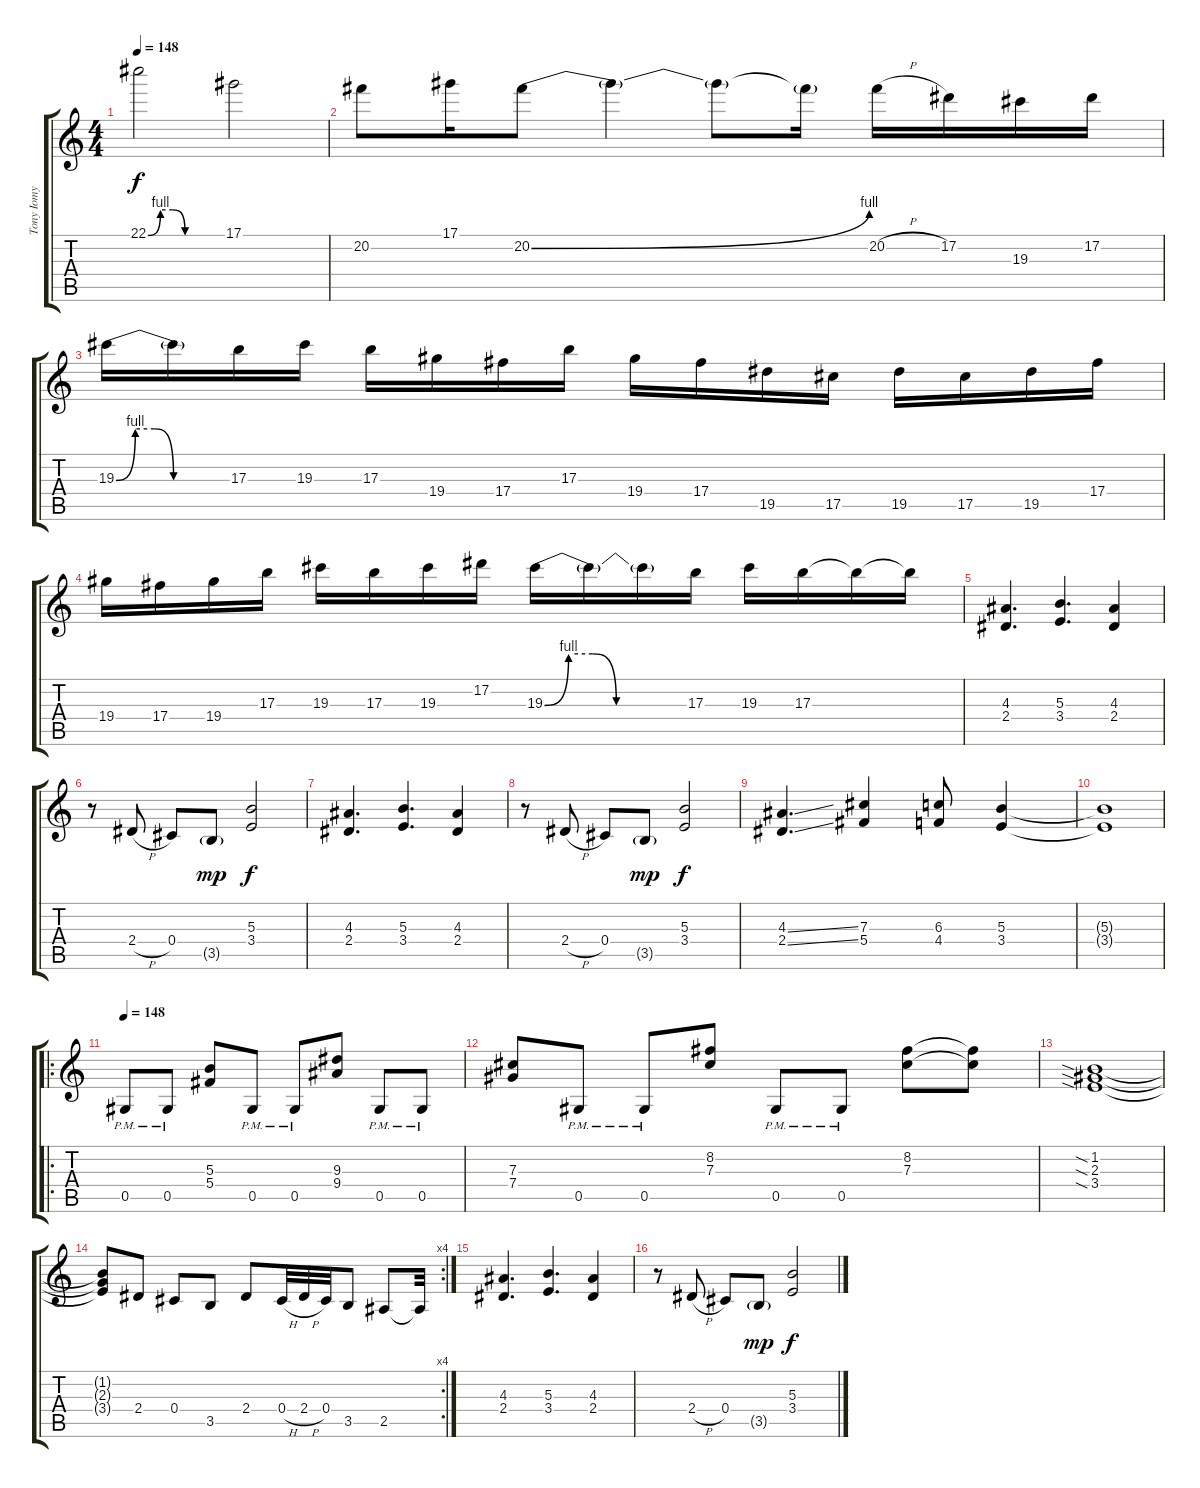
\track ("Tony Iomy" "Tony Iomy") {instrument acousticguitarsteel}
\staff {score tabs}
\tuning (Eb4 Bb3 Gb3 Db3 Ab2 Eb2) {hide}
\ts (4 4)
\tempo 148
\clef g2
\ks aminor
22.1{be (custom 0 0 10 4 20 4 30 0 60 0)}.2{dy f} 17.1.2 |
20.2.8 17.1.16 20.2{be (bend 0 0 60 4)}.8 20.2{t}.4 20.2{t}.8 20.2{t}.16 20.2{h}.16 17.2.16 19.3.16 17.2.16 |
19.3{be (custom 0 0 10 4 20 4 30 0 60 0)}.16 19.3{t}.16 17.3.16 19.3.16 17.3.16 19.4.16 17.4.16 17.3.16 19.4.16 17.4.16 19.5.16 17.5.16 19.5.16 17.5.16 19.5.16 17.4.16 |
19.4.16 17.4.16 19.4.16 17.3.16 19.3.16 17.3.16 19.3.16 17.2.16 19.3{be (custom 0 0 10 4 20 4 30 0 60 0)}.16 19.3{t}.16 19.3{t}.16 17.3.16 19.3.16 17.3.16 17.3{t}.16 17.3{t}.16 |
(4.3 2.4).4{d} (5.3 3.4).4{d} (4.3 2.4).4 |
r.8 2.4{h}.8 0.4.8 3.5{g}.8{dy mp} (5.3 3.4).2{dy f} |
(4.3 2.4).4{d} (5.3 3.4).4{d} (4.3 2.4).4 |
r.8 2.4{h}.8 0.4.8 3.5{g}.8{dy mp} (5.3 3.4).2{dy f} |
(4.3{ss} 2.4{ss}).4{d} (7.3 5.4).4 (6.3 4.4).8 (5.3 3.4).4 |
(5.3{t} 3.4{t}).1 |
\ro
\tempo 148
0.5{pm}.8 0.5{pm}.8 (5.3 5.4).8 0.5{pm}.8 0.5{pm}.8 (9.3 9.4).8 0.5{pm}.8 0.5{pm}.8 |
(7.3 7.4).8 0.5{pm}.8 0.5{pm}.8 (8.2 7.3).8 0.5{pm}.8 0.5{pm}.8 (8.2 7.3).8 (8.2{t} 7.3{t}).8 |
(1.2{sia} 2.3{sia} 3.4{sia}).1 |
\rc 4
(1.2{t} 2.3{t} 3.4{t}).8 2.4.8 0.4.8 3.5.8 2.4.8 0.4{h}.32 2.4{h}.32 0.4.32 3.5.8 2.5.8 2.5{t}.32 |
(4.3 2.4).4{d} (5.3 3.4).4{d} (4.3 2.4).4 |
r.8 2.4{h}.8 0.4.8 3.5{g}.8{dy mp} (5.3 3.4).2{dy f}
